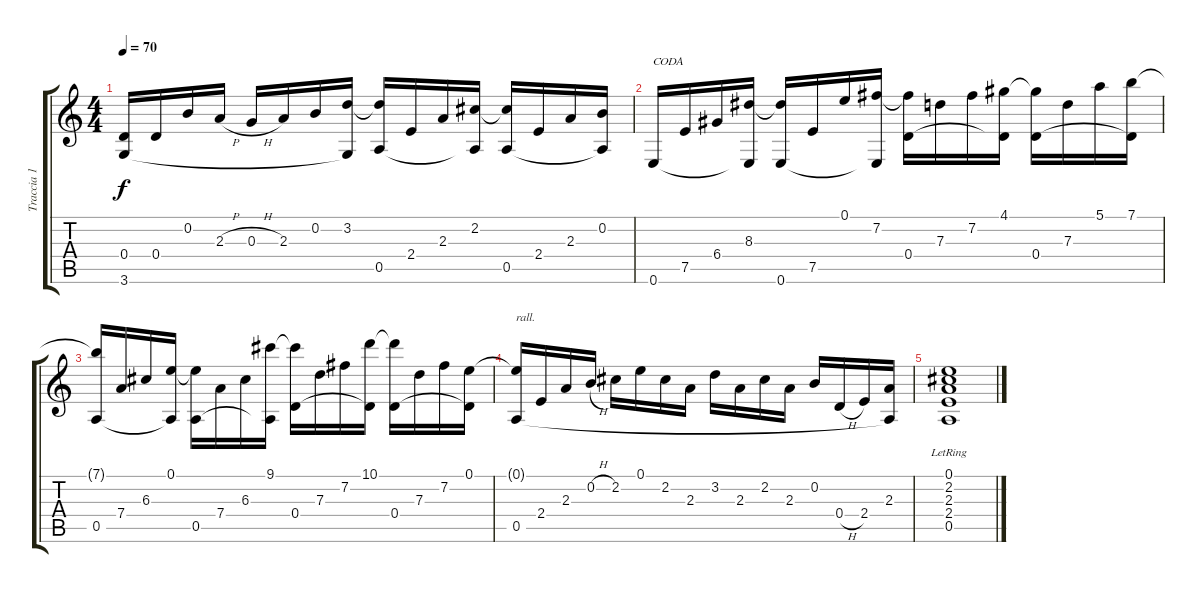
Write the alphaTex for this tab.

\track ("Traccia 1" "Traccia 1") {instrument acousticguitarnylon}
\staff {score tabs}
\tuning (E4 B3 G3 D3 A2 E2) {hide}
\ts (4 4)
\tempo 70
\clef g2
\ks c
(0.4{t} 3.6).16{dy f} 0.4.16 0.2.16 2.3{h}.16 0.3{h}.16 2.3.16 0.2.16 (3.2 3.6{t}).16 (3.2{t} 0.5).16 2.4.16 2.3.16 (2.2 0.5{t}).16 (2.2{t} 0.5).16 2.4.16 2.3.16 (0.2 0.5{t}).16 |
0.6.16{txt "CODA"} 7.5.16 6.4.16 (8.3 0.6{t}).16 (8.3{t} 0.6).16 7.5.16 0.1.16 (7.2 0.6{t}).16 (7.2{t} 0.4).16 7.3.16 7.2.16 (4.1 0.4{t}).16 (4.1{t} 0.4).16 7.3.16 5.1.16 (7.1 0.4{t}).16 |
(7.1{t} 0.5).16 7.4.16 6.3.16 (0.1 0.5{t}).16 (0.1{t} 0.5).16 7.4.16 6.3.16 (9.1 0.5{t}).16 (9.1{t} 0.4).16 7.3.16 7.2.16 (10.1 0.4{t}).16 (10.1{t} 0.4).16 7.3.16 7.2.16 (0.1 0.4{t}).16 |
(0.1{t} 0.5).16{txt "rall."} 2.4.16 2.3.16 0.2{h}.16 2.2.16 0.1.16 2.2.16 2.3.16 3.2.16 2.3.16 2.2.16 2.3.16 0.2.16 0.4{h}.16 2.4.16 (2.3 0.5{t}).16 |
(0.1 2.2 2.3 2.4 0.5{lr}).1
